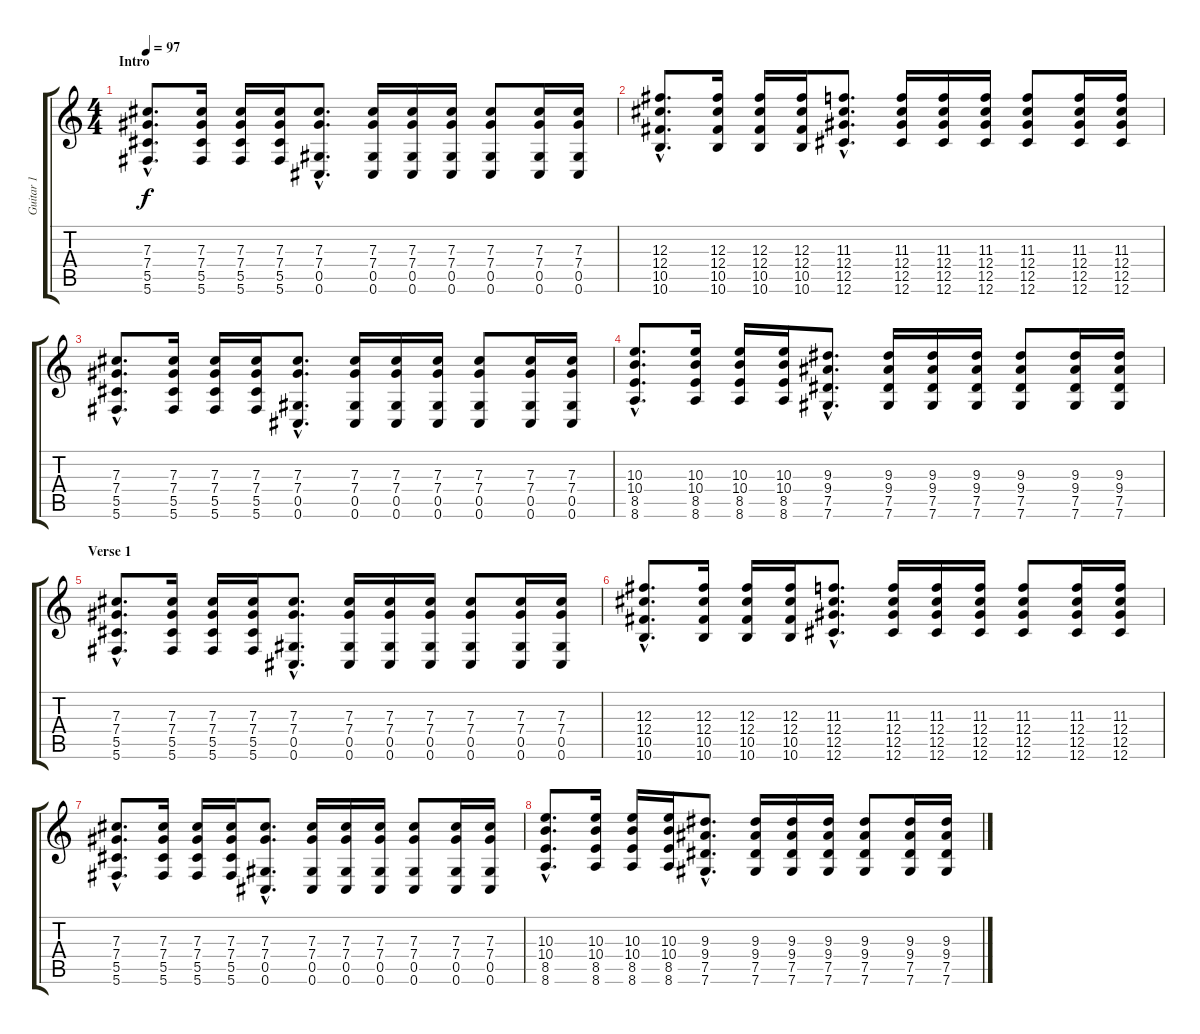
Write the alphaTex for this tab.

\track ("Guitar 1" "Guitar 1") {instrument acousticguitarsteel}
\staff {score tabs}
\tuning (Eb4 Bb3 Gb3 Db3 Ab2 Db2) {hide}
\ts (4 4)
\section ("" "Intro")
\tempo 97
\clef g2
\ks c
(7.3{hac} 7.4{hac} 5.5{hac} 5.6{hac}).8{d dy f instrument acousticguitarsteel} (7.3 7.4 5.5 5.6).16 (7.3 7.4 5.5 5.6).16 (7.3 7.4 5.5 5.6).16 (7.3{hac} 7.4{hac} 0.5{hac} 0.6{hac}).8{d} (7.3 7.4 0.5 0.6).16 (7.3 7.4 0.5 0.6).16 (7.3 7.4 0.5 0.6).16 (7.3 7.4 0.5 0.6).8 (7.3 7.4 0.5 0.6).16 (7.3 7.4 0.5 0.6).16 |
(12.3{hac} 12.4{hac} 10.5{hac} 10.6{hac}).8{d} (12.3 12.4 10.5 10.6).16 (12.3 12.4 10.5 10.6).16 (12.3 12.4 10.5 10.6).16 (11.3{hac} 12.4{hac} 12.5{hac} 12.6{hac}).8{d} (11.3 12.4 12.5 12.6).16 (11.3 12.4 12.5 12.6).16 (11.3 12.4 12.5 12.6).16 (11.3 12.4 12.5 12.6).8 (11.3 12.4 12.5 12.6).16 (11.3 12.4 12.5 12.6).16 |
(7.3{hac} 7.4{hac} 5.5{hac} 5.6{hac}).8{d} (7.3 7.4 5.5 5.6).16 (7.3 7.4 5.5 5.6).16 (7.3 7.4 5.5 5.6).16 (7.3{hac} 7.4{hac} 0.5{hac} 0.6{hac}).8{d} (7.3 7.4 0.5 0.6).16 (7.3 7.4 0.5 0.6).16 (7.3 7.4 0.5 0.6).16 (7.3 7.4 0.5 0.6).8 (7.3 7.4 0.5 0.6).16 (7.3 7.4 0.5 0.6).16 |
(10.3{hac} 10.4{hac} 8.5{hac} 8.6{hac}).8{d} (10.3 10.4 8.5 8.6).16 (10.3 10.4 8.5 8.6).16 (10.3 10.4 8.5 8.6).16 (9.3{hac} 9.4{hac} 7.5{hac} 7.6{hac}).8{d} (9.3 9.4 7.5 7.6).16 (9.3 9.4 7.5 7.6).16 (9.3 9.4 7.5 7.6).16 (9.3 9.4 7.5 7.6).8 (9.3 9.4 7.5 7.6).16 (9.3 9.4 7.5 7.6).16 |
\section ("" "Verse 1")
(7.3{hac} 7.4{hac} 5.5{hac} 5.6{hac}).8{d} (7.3 7.4 5.5 5.6).16 (7.3 7.4 5.5 5.6).16 (7.3 7.4 5.5 5.6).16 (7.3{hac} 7.4{hac} 0.5{hac} 0.6{hac}).8{d} (7.3 7.4 0.5 0.6).16 (7.3 7.4 0.5 0.6).16 (7.3 7.4 0.5 0.6).16 (7.3 7.4 0.5 0.6).8 (7.3 7.4 0.5 0.6).16 (7.3 7.4 0.5 0.6).16 |
(12.3{hac} 12.4{hac} 10.5{hac} 10.6{hac}).8{d} (12.3 12.4 10.5 10.6).16 (12.3 12.4 10.5 10.6).16 (12.3 12.4 10.5 10.6).16 (11.3{hac} 12.4{hac} 12.5{hac} 12.6{hac}).8{d} (11.3 12.4 12.5 12.6).16 (11.3 12.4 12.5 12.6).16 (11.3 12.4 12.5 12.6).16 (11.3 12.4 12.5 12.6).8 (11.3 12.4 12.5 12.6).16 (11.3 12.4 12.5 12.6).16 |
(7.3{hac} 7.4{hac} 5.5{hac} 5.6{hac}).8{d} (7.3 7.4 5.5 5.6).16 (7.3 7.4 5.5 5.6).16 (7.3 7.4 5.5 5.6).16 (7.3{hac} 7.4{hac} 0.5{hac} 0.6{hac}).8{d} (7.3 7.4 0.5 0.6).16 (7.3 7.4 0.5 0.6).16 (7.3 7.4 0.5 0.6).16 (7.3 7.4 0.5 0.6).8 (7.3 7.4 0.5 0.6).16 (7.3 7.4 0.5 0.6).16 |
(10.3{hac} 10.4{hac} 8.5{hac} 8.6{hac}).8{d} (10.3 10.4 8.5 8.6).16 (10.3 10.4 8.5 8.6).16 (10.3 10.4 8.5 8.6).16 (9.3{hac} 9.4{hac} 7.5{hac} 7.6{hac}).8{d} (9.3 9.4 7.5 7.6).16 (9.3 9.4 7.5 7.6).16 (9.3 9.4 7.5 7.6).16 (9.3 9.4 7.5 7.6).8 (9.3 9.4 7.5 7.6).16 (9.3 9.4 7.5 7.6).16
